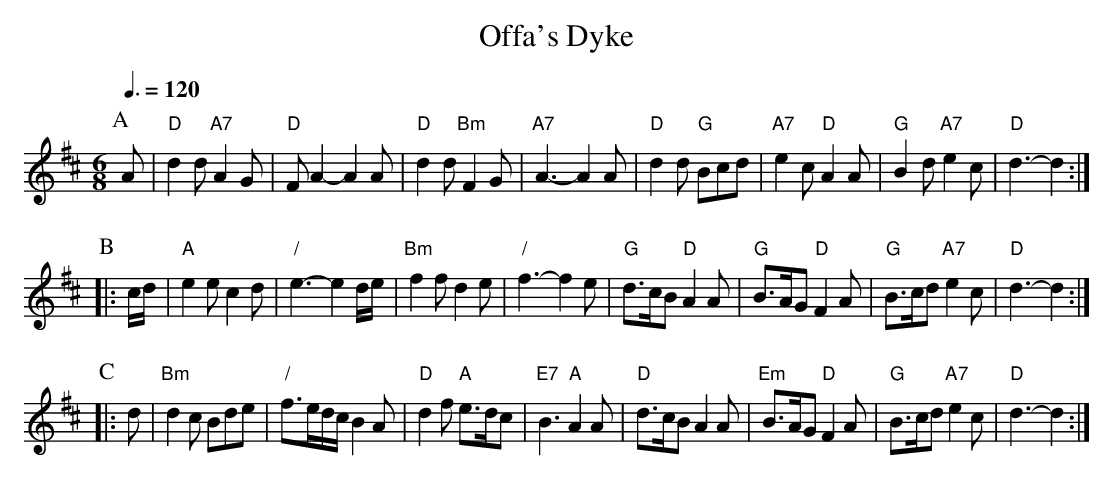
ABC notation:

X:1
T:Offa's Dyke
Q:3/8=120
M:6/8
L:1/8
K:D
P:A
A | "D"d2d "A7"A2G | "D"FA2- A2A | "D"d2d "Bm"F2G | "A7"A3- A2A |\
"D"d2d "G"Bcd | "A7"e2c "D"A2A | "G"B2d "A7"e2c | "D"d3- d2 :|
P:B
|: c/d/ | "A"e2e c2d | "/"e3- e2d/e/ | "Bm"f2f d2e | "/"f3- f2e |\
"G"d>cB "D"A2A | "G"B>AG "D"F2A | "G"B>cd "A7"e2c | "D"d3- d2 :|
P:C
|:d | "Bm"d2c Bde | "/"f>ed/c/ B2A | "D"d2f "A"e>dc | "E7"B3 "A"A2A |\
"D"d>cB A2A | "Em"B>AG "D"F2A | "G"B>cd "A7"e2c | "D"d3- d2 :|
